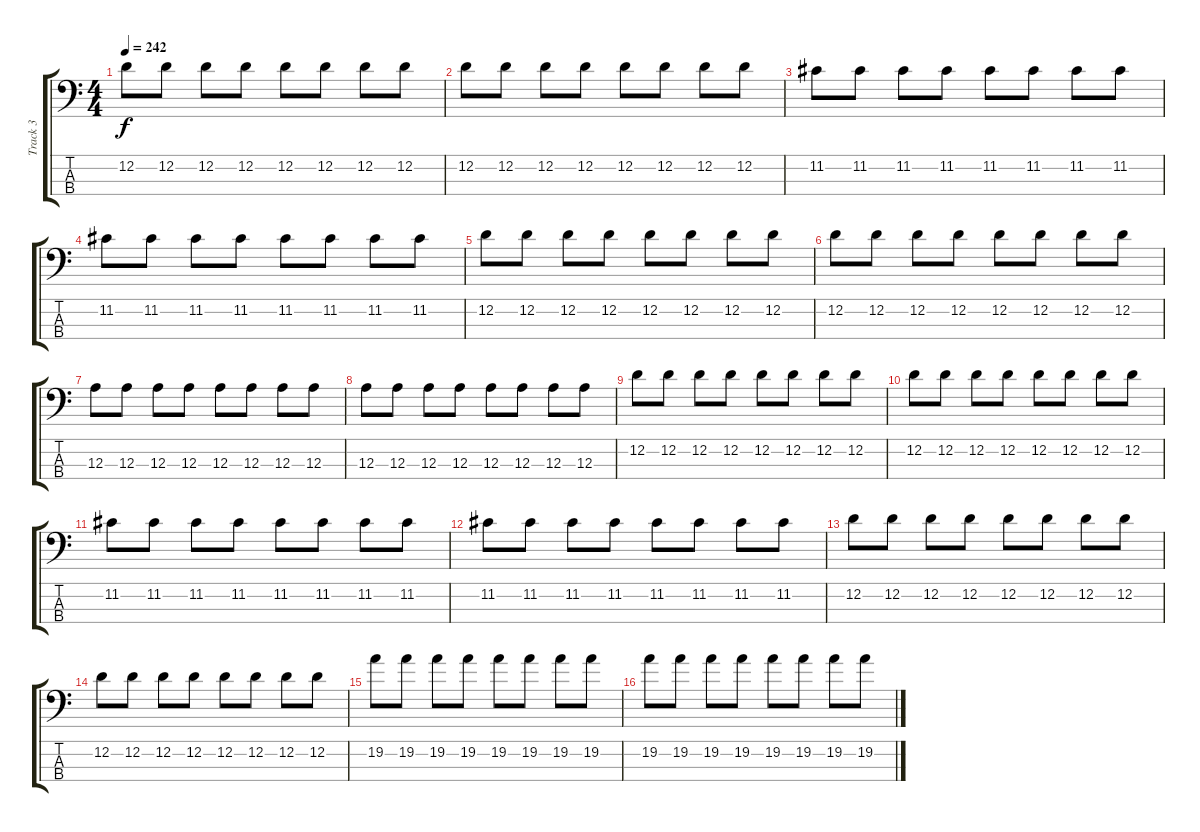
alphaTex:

\track ("Track 3" "Track 3") {instrument electricbassfinger}
\staff {score tabs}
\tuning (G2 D2 A1 E1) {hide}
\ts (4 4)
\tempo 242
\clef f4
\ks c
12.2.8{dy f} 12.2.8 12.2.8 12.2.8 12.2.8 12.2.8 12.2.8 12.2.8 |
12.2.8 12.2.8 12.2.8 12.2.8 12.2.8 12.2.8 12.2.8 12.2.8 |
11.2.8 11.2.8 11.2.8 11.2.8 11.2.8 11.2.8 11.2.8 11.2.8 |
11.2.8 11.2.8 11.2.8 11.2.8 11.2.8 11.2.8 11.2.8 11.2.8 |
12.2.8 12.2.8 12.2.8 12.2.8 12.2.8 12.2.8 12.2.8 12.2.8 |
12.2.8 12.2.8 12.2.8 12.2.8 12.2.8 12.2.8 12.2.8 12.2.8 |
12.3.8 12.3.8 12.3.8 12.3.8 12.3.8 12.3.8 12.3.8 12.3.8 |
12.3.8 12.3.8 12.3.8 12.3.8 12.3.8 12.3.8 12.3.8 12.3.8 |
12.2.8 12.2.8 12.2.8 12.2.8 12.2.8 12.2.8 12.2.8 12.2.8 |
12.2.8 12.2.8 12.2.8 12.2.8 12.2.8 12.2.8 12.2.8 12.2.8 |
11.2.8 11.2.8 11.2.8 11.2.8 11.2.8 11.2.8 11.2.8 11.2.8 |
11.2.8 11.2.8 11.2.8 11.2.8 11.2.8 11.2.8 11.2.8 11.2.8 |
12.2.8 12.2.8 12.2.8 12.2.8 12.2.8 12.2.8 12.2.8 12.2.8 |
12.2.8 12.2.8 12.2.8 12.2.8 12.2.8 12.2.8 12.2.8 12.2.8 |
19.2.8 19.2.8 19.2.8 19.2.8 19.2.8 19.2.8 19.2.8 19.2.8 |
19.2.8 19.2.8 19.2.8 19.2.8 19.2.8 19.2.8 19.2.8 19.2.8
